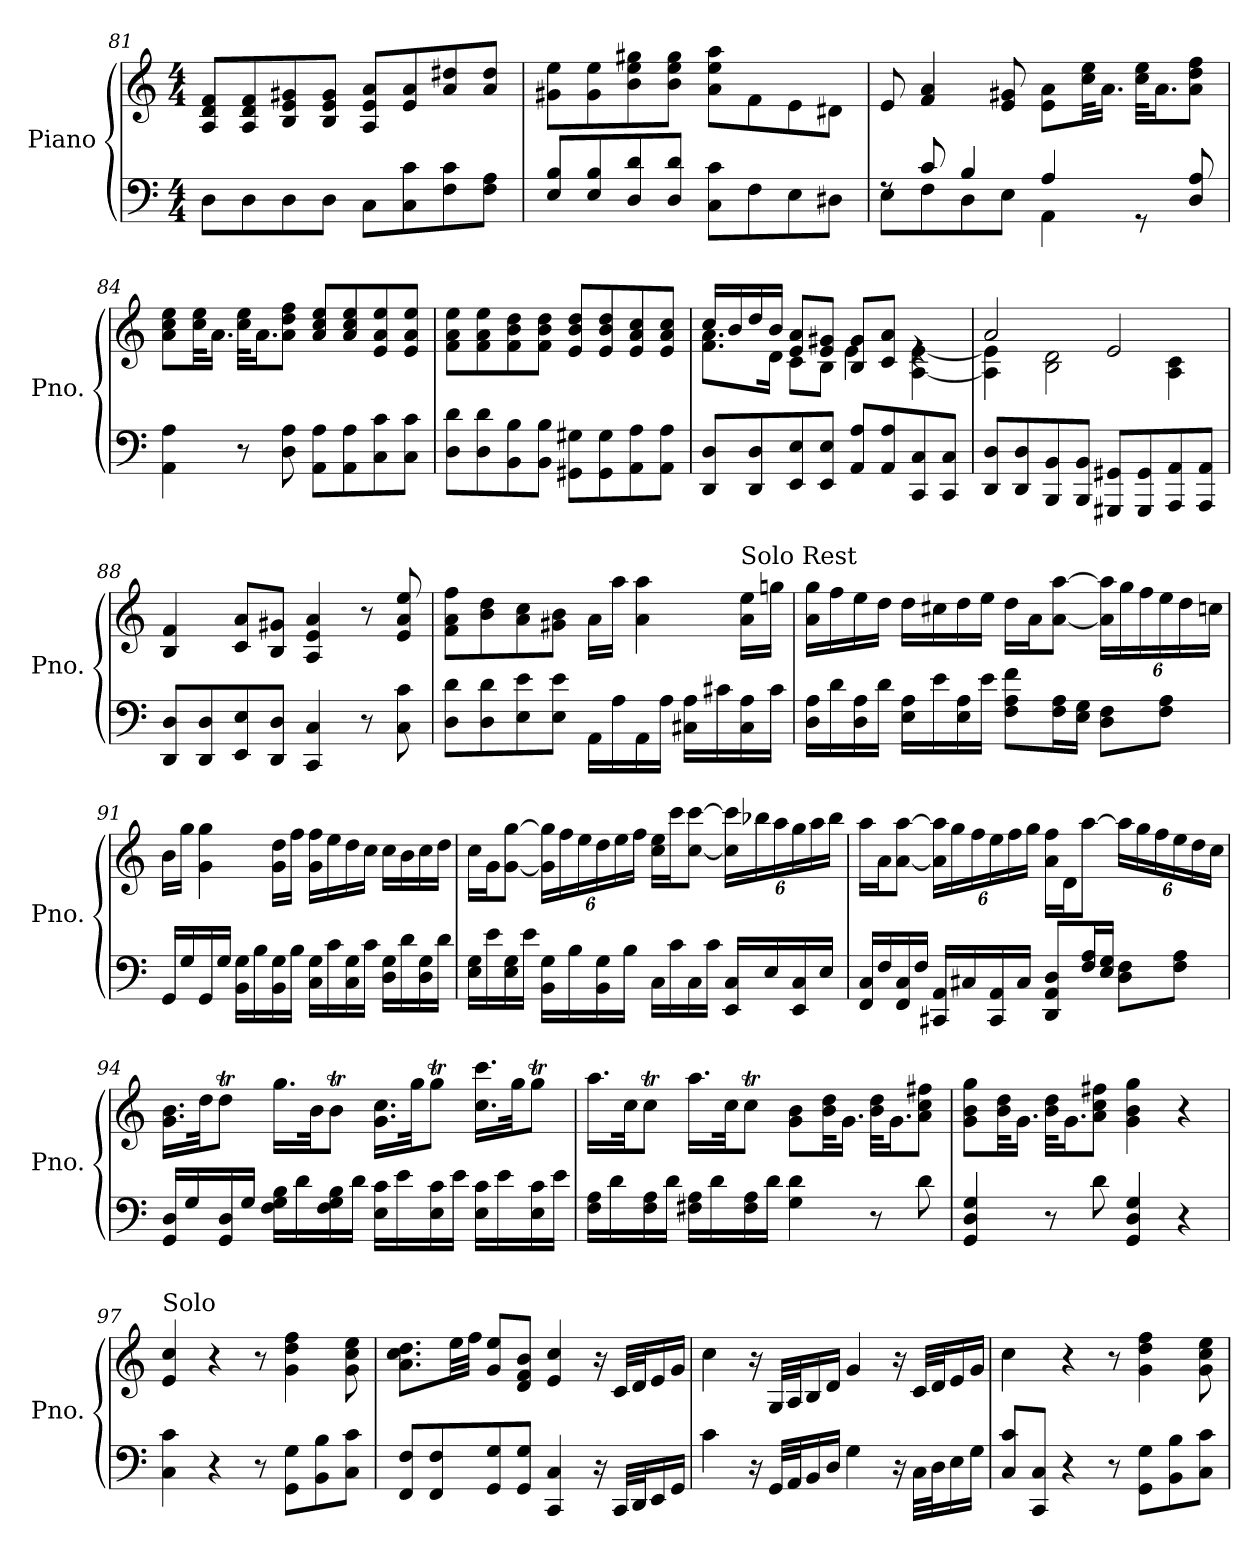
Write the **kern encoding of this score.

**kern	**kern
*part1	*part1
*staff2	*staff1
*I"Piano	*
*I'Pno.	*
*clefF4	*clefG2
*k[]	*k[]
*M4/4	*M4/4
=81	=81
8D\L	8A/ 8d/ 8f/L
8D\	8A/ 8d/ 8f/
8D\	8B/ 8e/ 8g#X/
8D\J	8B/ 8e/ 8g#/J
8C\L	8A/ 8e/ 8a/L
8C\ 8c\	8e/ 8a/
8F\ 8c\	8a/ 8dd#X/
8F\ 8A\J	8a/ 8dd#/J
!!LO:LB:g=z
=82	=82
8E/ 8B/L	8g#X\ 8ee\L
8E/ 8B/	8g#\ 8ee\
8D/ 8d/	8b\ 8ee\ 8gg#X\
8D/ 8d/J	8b\ 8ee\ 8gg#\J
8C\ 8c\L	8a\ 8ee\ 8aa\L
8F\	8f\
8E\	8e\
8D#X\J	8d#X\J
=83	=83
*^	*
8rF	8E\L	8e/
8c/	8F\	4f/ 4a/
4B/	8D\	.
.	8E\J	8e/ 8g#X/
4A/	4AA\	8e\ 8a\L
.	.	32cc\ 32ee\KL
.	.	16.a\JJ
8rGG	4ryy	32cc\ 32ee\KLL
.	.	16.a\J
8D/ 8A/	.	8a\ 8dd\ 8ff\J
*v	*v	*
=84	=84
4AA\ 4A\	8a\ 8cc\ 8ee\L
.	32cc\ 32ee\KL
.	16.a\JJ
8r	32cc\ 32ee\KLL
.	16.a\J
8D\ 8A\	8a\ 8dd\ 8ff\J
8AA\ 8A\L	8a/ 8cc/ 8ee/L
8AA\ 8A\	8a/ 8cc/ 8ee/
8C\ 8c\	8e/ 8a/ 8ee/
8C\ 8c\J	8e/ 8a/ 8ee/J
=85	=85
8D\ 8d\L	8f\ 8a\ 8ee\L
8D\ 8d\	8f\ 8a\ 8ee\
8BB\ 8B\	8f\ 8b\ 8dd\
8BB\ 8B\J	8f\ 8b\ 8dd\J
8GG#X\ 8G#X\L	8e/ 8b/ 8dd/L
8GG#\ 8G#\	8e/ 8b/ 8dd/
8AA\ 8A\	8e/ 8a/ 8cc/
8AA\ 8A\J	8e/ 8a/ 8cc/J
!!LO:LB:g=z
=86	=86
*	*^
8DD/ 8D/L	16cc/LL	8.f\ 8.a\L
.	16b/	.
8DD/ 8D/	16dd/	.
.	16b/JJ	16d\Jk
8EE/ 8E/	8e/ 8a/L	8c\L
8EE/ 8E/J	8e/ 8g#X/J	8B\J
8AA/ 8A/L	8B/ 8g#/L	4e\
8AA/ 8A/	8c/ 8a/J	.
8CC/ 8C/	4re	[4A\ [4e\
8CC/ 8C/J	.	.
=87	=87	=87
8DD/ 8D/L	2a/	4A\] 4e\]
8DD/ 8D/	.	.
8BBB/ 8BB/	.	2B\ 2d\
8BBB/ 8BB/J	.	.
8GGG#X/ 8GG#X/L	2e/	.
8GGG#/ 8GG#/	.	.
8AAA/ 8AA/	.	4A\ 4c\
8AAA/ 8AA/J	.	.
*	*v	*v
=88	=88
8DD/ 8D/L	4B/ 4f/
8DD/ 8D/	.
8EE/ 8E/	8c/ 8a/L
8DD/ 8D/J	8B/ 8g#X/J
4CC/ 4C/	4A/ 4e/ 4a/
8r	8r
8C\ 8c\	8e/ 8a/ 8ee/
!!LO:LB:g=z
=89	=89
8D\ 8d\L	8f\ 8a\ 8ff\L
8D\ 8d\	8b\ 8dd\
8E\ 8e\	8a\ 8cc\
8E\ 8e\J	8g#X\ 8b\J
16AA\LL	16a\LL
16A\	16aa\JJ
16AA\	4a\ 4aa\
16A\JJ	.
16C#X\ 16A\LL	.
16c#X\	.
!	!LO:TX:a:t=Solo Rest
16C#\ 16A\	16a\ 16ee\LL
16c#\JJ	16ggn\JJ
=90	=90
16D\ 16A\LL	16a\ 16gg\LL
16d\	16ff\
16D\ 16A\	16ee\
16d\JJ	16dd\JJ
16E\ 16A\LL	16dd\LL
16e\	16cc#X\
16E\ 16A\	16dd\
16e\JJ	16ee\JJ
8F\ 8A\ 8f\L	16dd\LL
.	16a\J
16F\ 16A\L	[8a\ [8aa\J
16E\ 16G\JJ	.
*	*Xbrackettup
8D\ 8F\L	24a\] 24aa\]LL
.	24gg\
.	24ff\
8F\ 8A\J	24ee\
.	24dd\
.	24ccn\JJ
!!LO:LB:g=z
=91	=91
16GG/LL	16b\LL
16G/	16gg\JJ
16GG/	4g\ 4gg\
16G/JJ	.
16BB\ 16G\LL	.
16B\	.
16BB\ 16G\	16g\ 16dd\LL
16B\JJ	16ff\JJ
16C\ 16G\LL	16g\ 16ff\LL
16c\	16ee\
16C\ 16G\	16dd\
16c\JJ	16cc\JJ
16D\ 16G\LL	16cc\LL
16d\	16b\
16D\ 16G\	16cc\
16d\JJ	16dd\JJ
=92	=92
16E\ 16G\LL	16cc\LL
16e\	16g\J
16E\ 16G\	[8g\ [8gg\J
16e\JJ	.
16BB\ 16G\LL	24g\] 24gg\]LL
.	24ff\
16B\	.
.	24ee\
16BB\ 16G\	24dd\
.	24ee\
16B\JJ	.
.	24ff\JJ
16C\LL	16cc\ 16ee\LL
16c\	16ccc\J
16C\	[8cc\ [8ccc\J
16c\JJ	.
16EE/ 16C/LL	24cc\] 24ccc\]LL
.	24bb-X\
16E/	.
.	24aa\
16EE/ 16C/	24gg\
.	24aa\
16E/JJ	.
.	24bb-\JJ
!!LO:PB:g=z
=93	=93
16FF/ 16C/LL	16aa\LL
16F/	16a\J
16FF/ 16C/	[8a\ [8aa\J
16F/JJ	.
16CC#X/ 16AA/LL	24a\] 24aa\]LL
.	24gg\
16C#X/	.
.	24ff\
16CC#/ 16AA/	24ee\
.	24ff\
16C#/JJ	.
.	24gg\JJ
8DD/ 8AA/ 8D/L	16a\ 16ff\LL
.	16d\J
16F/ 16A/L	[8aa\J
16E/ 16G/JJ	.
8D\ 8F\L	24aa\LL]
.	24gg\
.	24ff\
8F\ 8A\J	24ee\
.	24dd\
.	24cc\JJ
=94	=94
16GG/ 16D/LL	16.g\ 16.b\LL
16G/	.
.	32dd\JK
16GG/ 16D/	8ddT\J
16G/JJ	.
16F\ 16G\ 16B\LL	16.gg\LL
16d\	.
.	32b\JK
16F\ 16G\ 16B\	8bt\J
16d\JJ	.
16E\ 16c\LL	16.g\ 16.cc\LL
16e\	.
.	32gg\JK
16E\ 16c\	8ggT\J
16e\JJ	.
16E\ 16c\LL	16.cc\ 16.ccc\LL
16e\	.
.	32gg\JK
16E\ 16c\	8ggT\J
16e\JJ	.
!!LO:LB:g=z
=95	=95
16F\ 16A\LL	16.aa\LL
16d\	.
.	32cc\JK
16F\ 16A\	8ccT\J
16d\JJ	.
16F#X\ 16A\LL	16.aa\LL
16d\	.
.	32cc\JK
16F#\ 16A\	8ccT\J
16d\JJ	.
4G\ 4d\	8g\ 8b\L
.	32b\ 32dd\KL
.	16.g\JJ
8r	32b\ 32dd\KLL
.	16.g\J
8d\	8a\ 8cc\ 8ff#X\J
=96	=96
4GG/ 4D/ 4G/	8g\ 8b\ 8gg\L
.	32b\ 32dd\KL
.	16.g\JJ
8r	32b\ 32dd\KLL
.	16.g\J
8d\	8a\ 8cc\ 8ff#X\J
4GG/ 4D/ 4G/	4g\ 4b\ 4gg\
4r	4r
=97	=97
!	!LO:TX:a:t=Solo
4C\ 4c\	4e/ 4cc/
4r	4r
8r	8r
8GG\ 8G\L	4g\ 4dd\ 4ff\
8BB\ 8B\	.
8C\ 8c\J	8g\ 8cc\ 8ee\
=98	=98
8FF/ 8F/L	8.a\ 8.cc\ 8.dd\L
8FF/ 8F/	.
.	32ee\LL
.	32ff\JJJ
8GG/ 8G/	8g/ 8ee/L
8GG/ 8G/J	8d/ 8f/ 8b/J
4CC/ 4C/	4e/ 4cc/
16r	16r
32CC/LLL	32c/LLL
32DD/J	32d/J
16EE/	16e/
16GG/JJ	16g/JJ
!!LO:LB:g=z
=99	=99
4c\	4cc\
16r	16r
32GG/LLL	32G/LLL
32AA/J	32A/J
16BB/	16B/
16D/JJ	16d/JJ
4G\	4g/
16r	16r
32C\LLL	32c/LLL
32D\J	32d/J
16E\	16e/
16G\JJ	16g/JJ
=100	=100
8C/ 8c/L	4cc\
8CC/ 8C/J	.
4r	4r
8r	8r
8GG\ 8G\L	4g\ 4dd\ 4ff\
8BB\ 8B\	.
8C\ 8c\J	8g\ 8cc\ 8ee\
=	=
*-	*-
